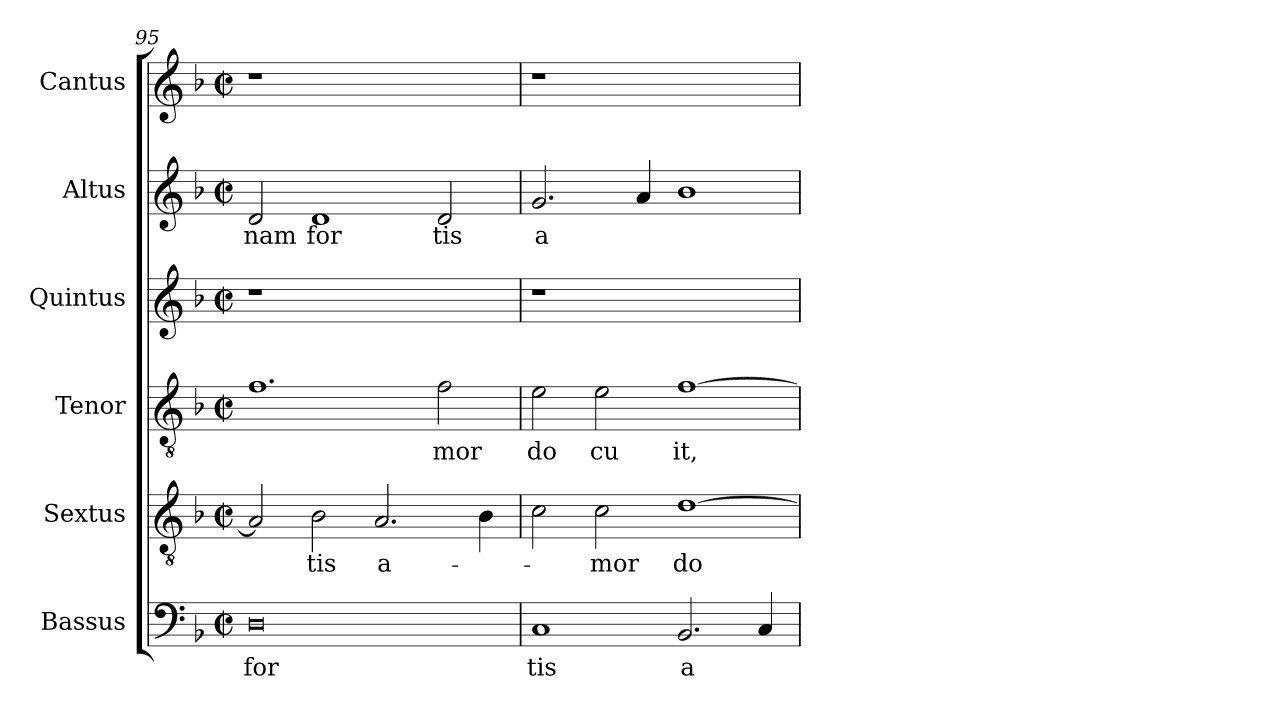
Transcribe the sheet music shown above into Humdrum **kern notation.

**kern	**text	**kern	**text	**kern	**text	**kern	**kern	**text	**kern
*part6	*part6	*part5	*part5	*part4	*part4	*part3	*part2	*part2	*part1
*staff6	*staff6	*staff5	*staff5	*staff4	*staff4	*staff3	*staff2	*staff2	*staff1
*I"Bassus	*	*I"Sextus	*	*I"Tenor	*	*I"Quintus	*I"Altus	*	*I"Cantus
*I'Bassus	*	*I'Sextus	*	*I'Tenor	*	*I'Quintus	*I'Altus	*	*I'Cantus
*clefF4	*	*clefGv2	*	*clefGv2	*	*clefG2	*clefG2	*	*clefG2
*k[b-]	*	*k[b-]	*	*k[b-]	*	*k[b-]	*k[b-]	*	*k[b-]
*F:	*	*F:	*	*F:	*	*F:	*F:	*	*F:
*M2/2	*	*M2/2	*	*M2/2	*	*M2/2	*M2/2	*	*M2/2
*met(c|)	*	*met(c|)	*	*met(c|)	*	*met(c|)	*met(c|)	*	*met(c|)
=95	=95	=95	=95	=95	=95	=95	=95	=95	=95
!	!LO:LY:b:cj	!	!	!	!	!	!	!LO:LY:b:cj	!
0D	for	2A/]	.	1.f	.	1r	2d/	nam	1r
!	!	!	!LO:LY:b:cj	!	!	!	!	!LO:LY:b:cj	!
.	.	2B-\	-tis	.	.	.	1d	for	.
!	!	!	!LO:LY:b:cj	!	!	!	!	!	!
.	.	2.A/	a-	.	.	1ryy	.	.	1ryy
!	!	!	!	!	!LO:LY:b:cj	!	!	!LO:LY:b:cj	!
.	.	.	.	2f\	mor	.	2d/	tis	.
.	.	4B-\	.	.	.	.	.	.	.
=96	=96	=96	=96	=96	=96	=96	=96	=96	=96
!	!LO:LY:b:cj	!	!	!	!LO:LY:b:cj	!	!	!LO:LY:b:cj	!
1C	tis	2c\	.	2e\	do	1r	2.g/	a	1r
!	!	!	!LO:LY:b:cj	!	!LO:LY:b:cj	!	!	!	!
.	.	2c\	-mor	2e\	cu	.	.	.	.
.	.	.	.	.	.	.	4a/	.	.
!	!LO:LY:b:cj	!	!LO:LY:b:cj	!	!LO:LY:b:cj	!	!	!	!
2.BB-/	a	[>1d	do-	[>1f	it,	1ryy	1b-	.	1ryy
4C/	.	.	.	.	.	.	.	.	.
=	=	=	=	=	=	=	=	=	=
*-	*-	*-	*-	*-	*-	*-	*-	*-	*-
